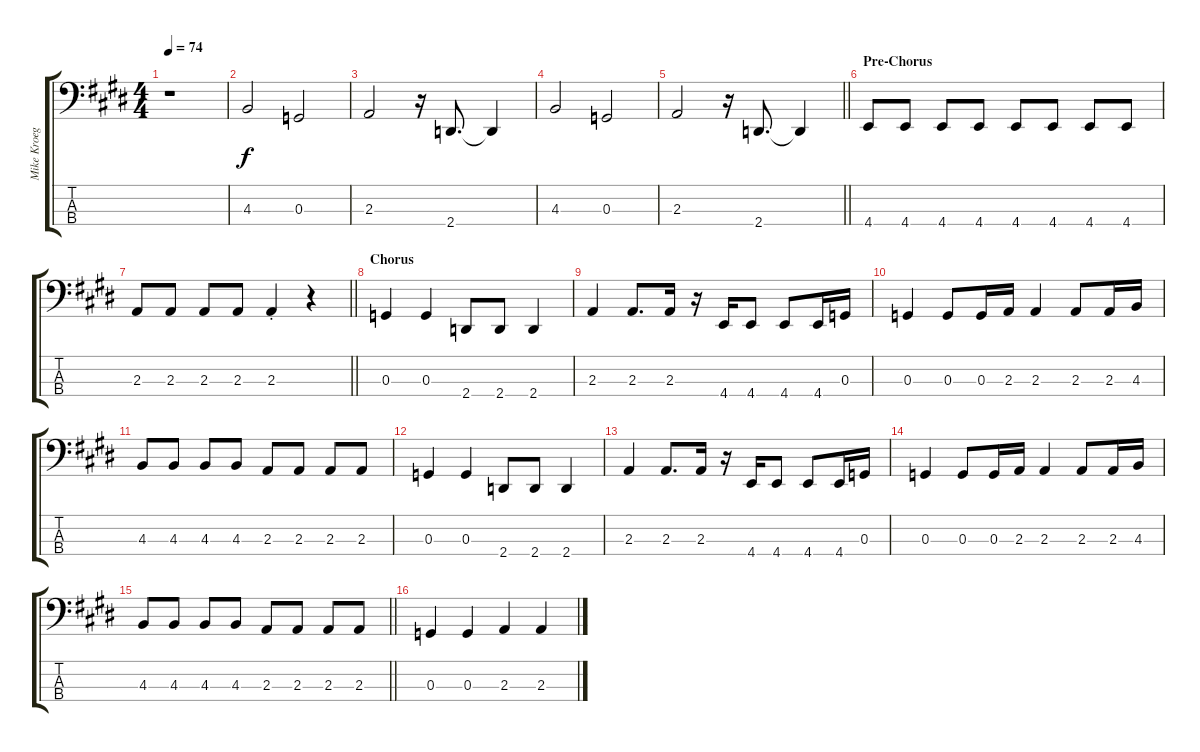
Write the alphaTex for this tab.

\track ("Mike Kroeger Bass" "Mike Kroeg") {instrument electricbasspick}
\staff {score tabs}
\tuning (F2 C2 G1 C1) {hide}
\ts (4 4)
\tempo 74
\clef f4
\ks c#minor
r.1{dy f} |
\ks e
4.3.2 0.3.2 |
\ks c#minor
2.3.2 r.16 2.4.8{d} 2.4{t}.4 |
\ks e
4.3.2 0.3.2 |
\barLineRight lightlight
\ks c#minor
2.3.2 r.16 2.4.8{d} 2.4{t}.4 |
\section ("" "Pre-Chorus")
\ks e
4.4.8 4.4.8 4.4.8 4.4.8 4.4.8 4.4.8 4.4.8 4.4.8 |
\barLineRight lightlight
\ks c#minor
2.3.8 2.3.8 2.3.8 2.3.8 2.3{st}.4 r.4 |
\section ("" "Chorus")
\ks e
0.3.4 0.3.4 2.4.8 2.4.8 2.4.4 |
\ks c#minor
2.3.4 2.3.8{d} 2.3.16 r.16 4.4.16 4.4.8 4.4.8 4.4.16 0.3.16 |
\ks e
0.3.4 0.3.8 0.3.16 2.3.16 2.3.4 2.3.8 2.3.16 4.3.16 |
\ks c#minor
4.3.8 4.3.8 4.3.8 4.3.8 2.3.8 2.3.8 2.3.8 2.3.8 |
\ks e
0.3.4 0.3.4 2.4.8 2.4.8 2.4.4 |
\ks c#minor
2.3.4 2.3.8{d} 2.3.16 r.16 4.4.16 4.4.8 4.4.8 4.4.16 0.3.16 |
\ks e
0.3.4 0.3.8 0.3.16 2.3.16 2.3.4 2.3.8 2.3.16 4.3.16 |
\barLineRight lightlight
\ks c#minor
4.3.8 4.3.8 4.3.8 4.3.8 2.3.8 2.3.8 2.3.8 2.3.8 |
\ks e
0.3.4 0.3.4 2.3.4 2.3.4
